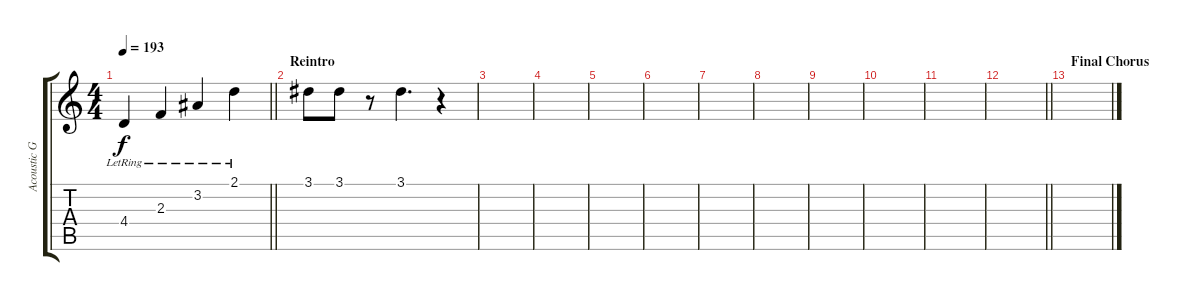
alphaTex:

\track ("Acoustic Guitar" "Acoustic G") {instrument acousticguitarsteel}
\staff {score tabs}
\tuning (C4 G3 Eb3 Bb2 F2 C2) {hide}
\ts (4 4)
\tempo 193
\clef g2
\barLineRight lightlight
\ks c
4.4{lr}.4{dy f} 2.3{lr}.4 3.2{lr}.4 2.1{lr}.4 |
\section ("" "Reintro")
3.1.8 3.1.8 r.8 3.1.4{d} r.4 |
|
|
|
|
|
|
|
|
|
\barLineRight lightlight
|
\section ("" "Final Chorus")
